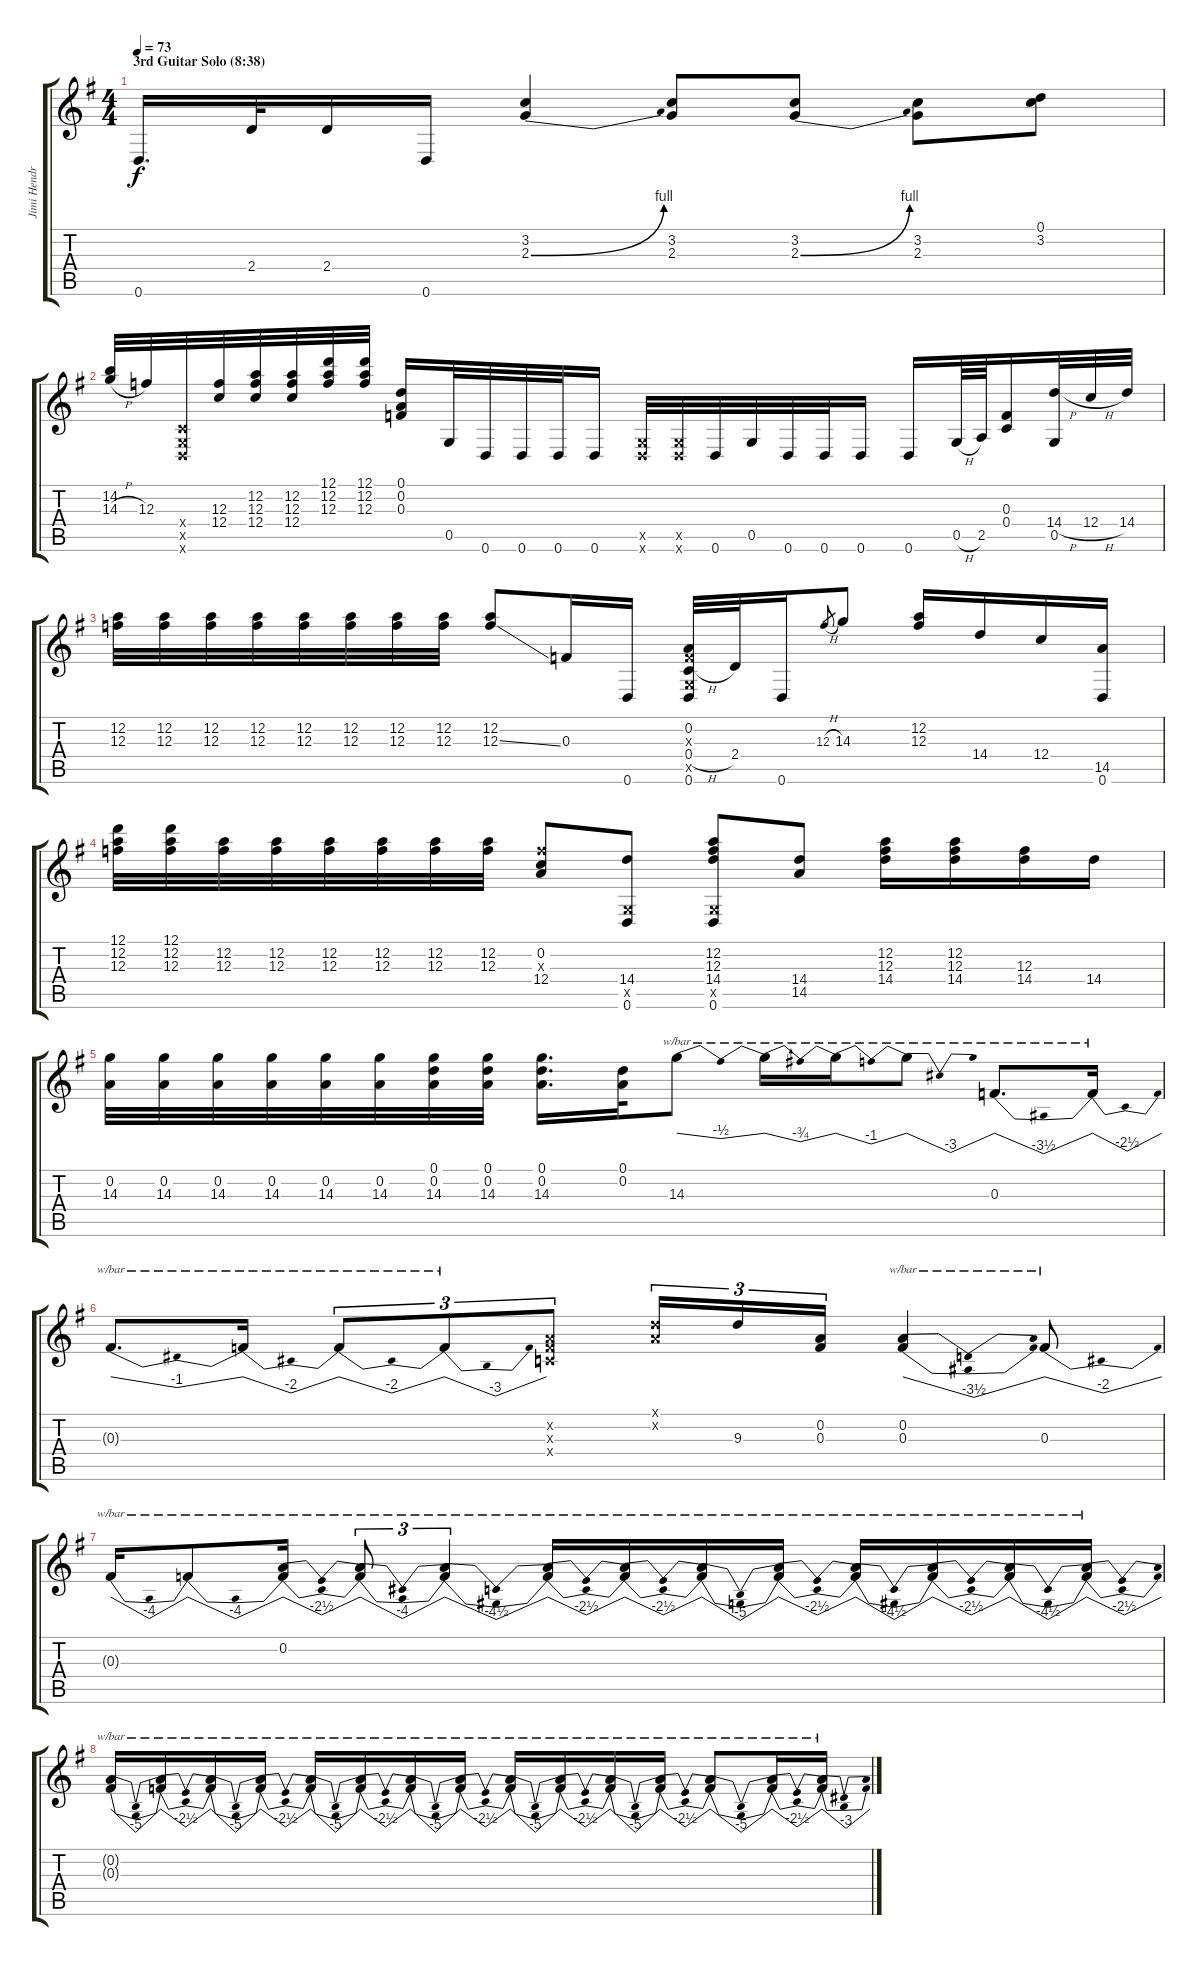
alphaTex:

\track ("Jimi Hendrix" "Jimi Hendr") {instrument overdrivenguitar}
\staff {score tabs}
\tuning (D4 A3 F3 C3 G2 D2) {hide}
\ts (4 4)
\section ("" "3rd Guitar Solo (8:38)")
\tempo 73
\clef g2
\ks g
0.6.16{d dy f} 2.4.32 2.4.16 0.6.16 (3.2 2.3{be (bend 0 0 60 4)}).4 (3.2 2.3).8 (3.2 2.3{be (bend 0 0 60 4)}).8 (3.2 2.3).8 (0.1 3.2).8 |
(14.2 14.3{h}).32 12.3.32 (0.4{x} 0.5{x} 0.6{x}).32 (12.3 12.4).32 (12.2 12.3 12.4).32 (12.2 12.3 12.4).32 (12.1 12.2 12.3).32 (12.1 12.2 12.3).32 (0.1 0.2 0.3).16 0.5.32 0.6.32 0.6.32 0.6.32 0.6.16 (0.5{x} 0.6{x}).32 (0.5{x} 0.6{x}).32 0.6.32 0.5.32 0.6.32 0.6.32 0.6.16 0.6.16 0.5{h}.64 2.5.64 (0.3 0.4).16 (14.4{h} 0.5).32 12.4{h}.32 14.4.32 |
(12.2 12.3).32 (12.2 12.3).32 (12.2 12.3).32 (12.2 12.3).32 (12.2 12.3).32 (12.2 12.3).32 (12.2 12.3).32 (12.2 12.3).32 (12.2 12.3{ss}).8 0.3.16 0.6.16 (0.2 0.3{x} 0.4{h} 0.5{x} 0.6).32 2.4.32 0.6.16 12.3{h}.8{gr} 14.3.8 (12.2 12.3).16 14.4.16 12.4.16 (14.5 0.6).16 |
(12.1 12.2 12.3).32 (12.1 12.2 12.3).32 (12.2 12.3).32 (12.2 12.3).32 (12.2 12.3).32 (12.2 12.3).32 (12.2 12.3).32 (12.2 12.3).32 (0.2 12.3{x} 12.4).8 (14.4 0.5{x} 0.6).8 (12.2 12.3 14.4 0.5{x} 0.6).8 (14.4 14.5).8 (12.2 12.3 14.4).16 (12.2 12.3 14.4).16 (12.3 14.4).16 14.4.16 |
(0.2 14.3).32 (0.2 14.3).32 (0.2 14.3).32 (0.2 14.3).32 (0.2 14.3).32 (0.2 14.3).32 (0.1 0.2 14.3).32 (0.1 0.2 14.3).32 (0.1 0.2 14.3).16{d} (0.1 0.2).32 14.3.8{tbe (dip default 0 0 30 -2 60 0)} 14.3{t}.16{tbe (dip default 0 0 30 -3 60 0)} 14.3{t}.16{tbe (dip default 0 0 30 -4 60 0)} 14.3{t}.8{tbe (dip default 0 0 30 -12 60 0)} 0.3.8{d tbe (dip default 0 0 30 -14 60 0)} 0.3{t}.16{tbe (dip default 0 0 30 -10 60 0)} |
0.3{t}.8{d tbe (dip default 0 0 30 -4 60 0)} 0.3{t}.16{tbe (dip default 0 0 30 -8 60 0)} 0.3{t}.8{tu (3 2) tbe (dip default 0 0 30 -8 60 0)} 0.3{t}.8{tu (3 2) tbe (dip default 0 0 30 -12 60 0)} (0.2{x} 0.3{x} 0.4{x}).8{tu (3 2)} (0.1{x} 0.2{x}).16{tu (3 2)} 9.3.16{tu (3 2)} (0.2 0.3).16{tu (3 2)} (0.2 0.3).4{tbe (dip default 0 0 30 -14 60 0)} 0.3.8{tbe (dip default 0 0 30 -8 60 0)} |
0.3{t}.16{tbe (dip default 0 0 30 -16 60 0)} 0.3{t}.8{tbe (dip default 0 0 30 -16 60 0)} (0.2 0.3{t}).16{tbe (dip default 0 0 30 -10 60 0)} (0.2{t} 0.3{t}).8{tu (3 2) tbe (dip default 0 0 30 -16 60 0)} (0.2{t} 0.3{t}).4{tu (3 2) tbe (dip default 0 0 30 -18 60 0)} (0.2{t} 0.3{t}).16{tbe (dip default 0 0 30 -10 60 0)} (0.2{t} 0.3{t}).16{tbe (dip default 0 0 30 -10 60 0)} (0.2{t} 0.3{t}).16{tbe (dip default 0 0 30 -20 60 0)} (0.2{t} 0.3{t}).16{tbe (dip default 0 0 30 -10 60 0)} (0.2{t} 0.3{t}).16{tbe (dip default 0 0 30 -18 60 0)} (0.2{t} 0.3{t}).16{tbe (dip default 0 0 30 -10 60 0)} (0.2{t} 0.3{t}).16{tbe (dip default 0 0 30 -18 60 0)} (0.2{t} 0.3{t}).16{tbe (dip default 0 0 30 -10 60 0)} |
(0.2{t} 0.3{t}).16{tbe (dip default 0 0 30 -20 60 0)} (0.2{t} 0.3{t}).16{tbe (dip default 0 0 30 -10 60 0)} (0.2{t} 0.3{t}).16{tbe (dip default 0 0 30 -20 60 0)} (0.2{t} 0.3{t}).16{tbe (dip default 0 0 30 -10 60 0)} (0.2{t} 0.3{t}).16{tbe (dip default 0 0 30 -20 60 0)} (0.2{t} 0.3{t}).16{tbe (dip default 0 0 30 -10 60 0)} (0.2{t} 0.3{t}).16{tbe (dip default 0 0 30 -20 60 0)} (0.2{t} 0.3{t}).16{tbe (dip default 0 0 30 -10 60 0)} (0.2{t} 0.3{t}).16{tbe (dip default 0 0 30 -20 60 0)} (0.2{t} 0.3{t}).16{tbe (dip default 0 0 30 -10 60 0)} (0.2{t} 0.3{t}).16{tbe (dip default 0 0 30 -20 60 0)} (0.2{t} 0.3{t}).16{tbe (dip default 0 0 30 -10 60 0)} (0.2{t} 0.3{t}).8{tbe (dip default 0 0 30 -20 60 0)} (0.2{t} 0.3{t}).16{tbe (dip default 0 0 30 -10 60 0)} (0.2{t} 0.3{t}).16{tbe (dip default 0 0 30 -12 60 0)}
